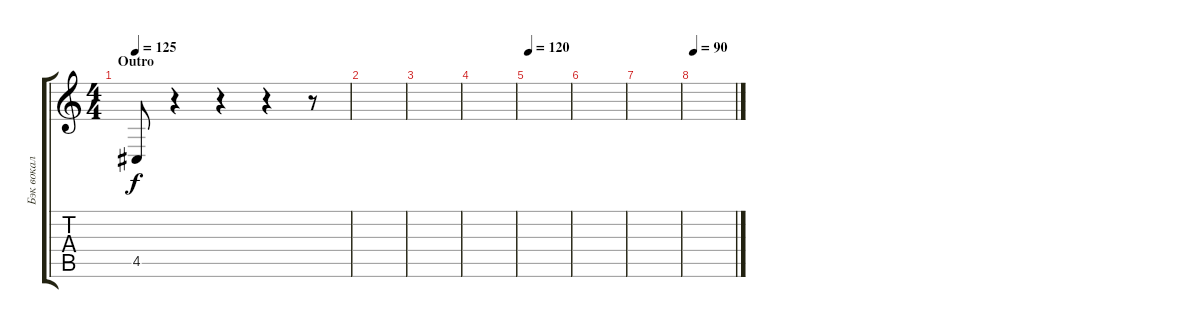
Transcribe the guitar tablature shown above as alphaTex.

\track ("Бэк вокал" "Бэк вокал") {instrument tremolostrings}
\staff {score tabs}
\tuning (E4 B3 G3 D3 A2 E2) {hide}
\ts (4 4)
\section ("" "Outro")
\tempo 125
\clef g2
\ks c
4.5{t}.8{dy f} r.4 r.4 r.4 r.8 |
|
|
|
\tempo 120
|
|
|
\tempo 90
